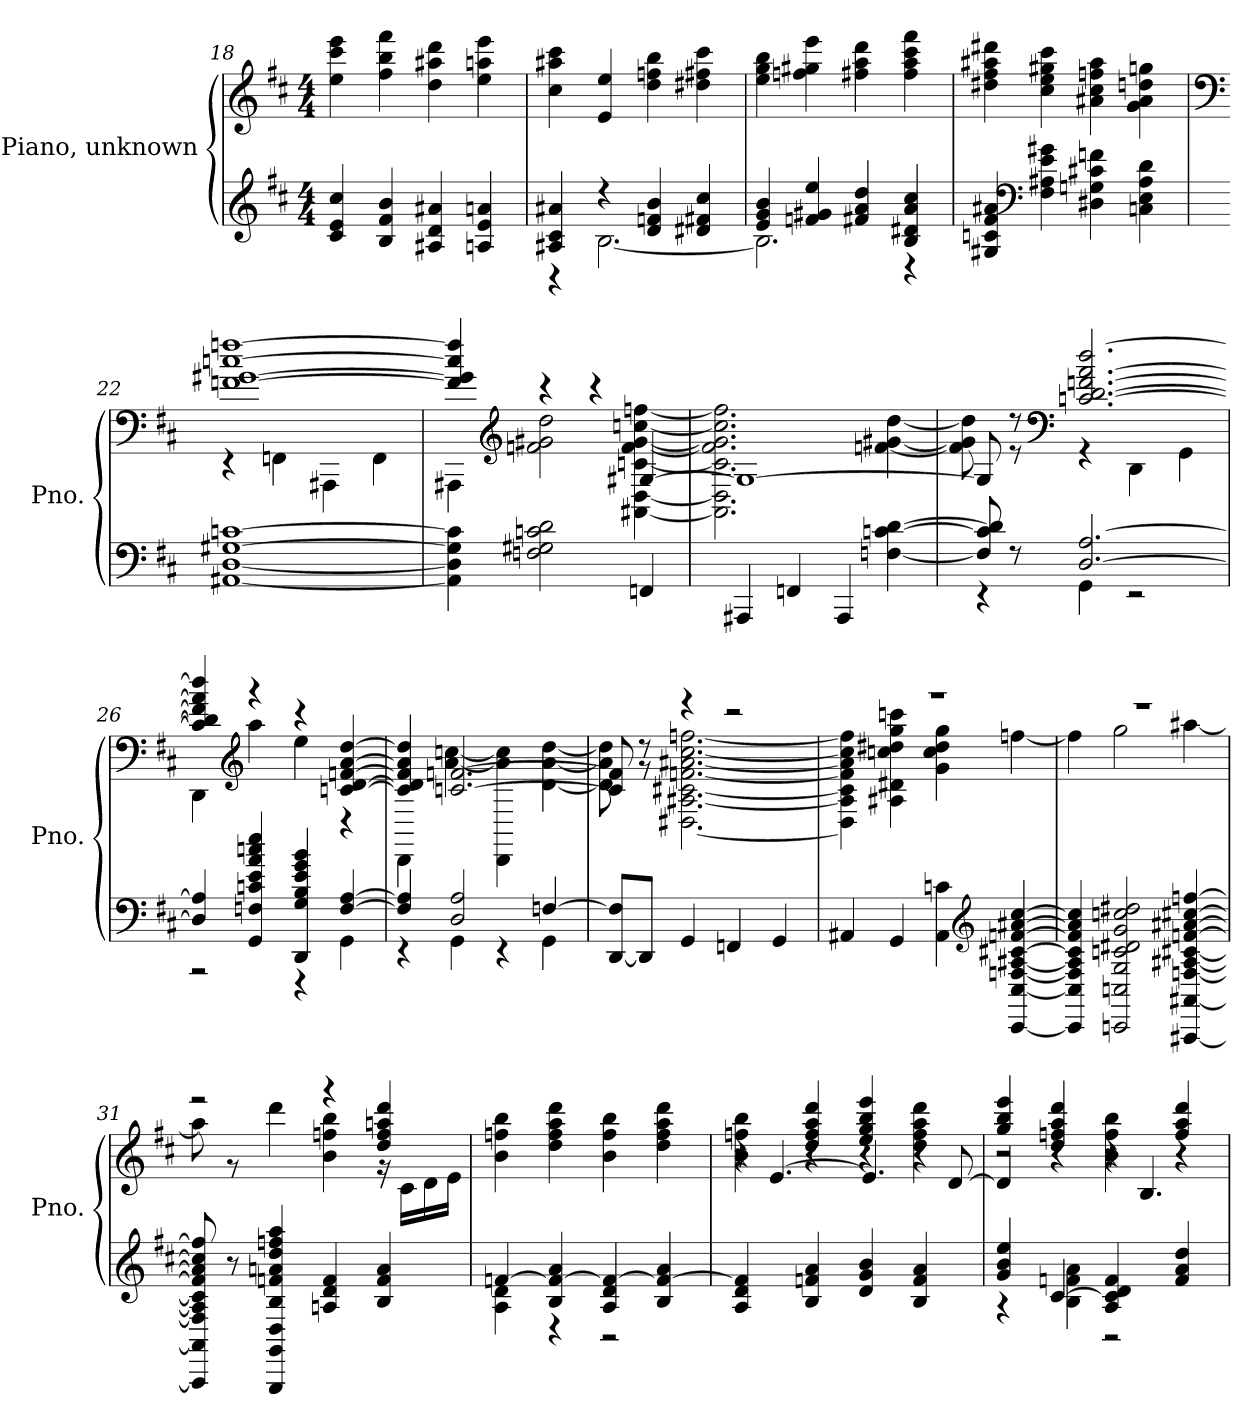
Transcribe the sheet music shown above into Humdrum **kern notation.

**kern	**kern
*part1	*part1
*staff2	*staff1
*I"Piano, unknown	*
*I'Pno.	*
*clefG2	*clefG2
*k[f#c#]	*k[f#c#]
*M4/4	*M4/4
=18	=18
4c#/ 4e/ 4cc#/	4ee\ 4ccc#\ 4eee\
4B/ 4f#/ 4b/	4ff#\ 4bb\ 4fff#\
4A#X/ 4d/ 4a#X/	4dd\ 4aa#X\ 4ddd\
4An/ 4e/ 4an/	4ee\ 4aan\ 4eee\
=19	=19
*^	*
4A#X/ 4c#/ 4a#X/	4r	4cc#\ 4aa#X\ 4ccc#\
4r	[2.B\	4e/ 4ee/
4d/ 4fn/ 4b/	.	4dd\ 4ffn\ 4bb\
4d#X/ 4f#X/ 4cc#/	.	4dd#X\ 4ff#X\ 4ccc#\
=20	=20	=20
4e/ 4g/ 4b/	2.B\]	4ee\ 4gg\ 4bb\
4fn/ 4g#X/ 4ee/	.	4ffn\ 4gg#X\ 4eee\
4f#X/ 4a/ 4dd/	.	4ff#X\ 4aa\ 4ddd\
4B/ 4d#X/ 4a/ 4cc#/	4r	4ff#\ 4aa\ 4ccc#\ 4fff#\
*v	*v	*
=21	=21
4G#X/ 4cn/ 4f#/ 4a#X/	4dd#X\ 4ff#\ 4aa#X\ 4ddd#X\
*clefF4	*
4F#\ 4A#X\ 4e\ 4g#X\	4cc#\ 4ee\ 4gg#X\ 4ccc#\
4D#X\ 4Gn\ 4c#X\ 4fn\	4a#X\ 4cc#\ 4ffn\ 4aa#\
4Cn\ 4E\ 4A#\ 4d\	4g\ 4a#\ 4ddn\ 4ggn\
!!LO:LB:g=z
=22	=22
*	*clefF4
*	*^
[1AA#X [1D [1G#X [1cn	[1fn [1g#X [1ccn [1ffn	4r
.	.	4FFn\
.	.	4AAA#X\
.	.	4FF\
=23	=23	=23
4AA#\] 4D\] 4G#\] 4c\]	4f/] 4g#/] 4cc/] 4ff/]	4AAA#X\
*	*clefG2	*
2Fn\ 2G#X\ 2cn\ 2d\	4r	2fn\ 2g#X\ 2dd\
.	4r	.
4FFn/	[4G#X/	[4AA#X\ [4D\ [4cn\ [4f\ [4g#\ [4ccn\ [4ffn\
=24	=24	=24
4AAA#X/	1G#_	2.AA#\] 2.D\] 2.c\] 2.f\] 2.g#\] 2.cc\] 2.ff\]
4FFn/	.	.
4AAA#/	.	.
[4Fn\ [4cn\ [4d\	.	[4fn\ [4g#X\ [4dd\
=25	=25	=25
*^	*	*
8F/] 8c/] 8d/]	4r	8G#/]	8f\] 8g#\] 8dd\]
8r	.	8r	8r
*	*	*clefF4	*
[2.D/ [2.A/	4GG\	[2.cn/ [2.d/ [2.fn/ [2.a/ [2.dd/	4r
.	2r	.	4DD\
.	.	.	4GG\
!!LO:LB:g=z	!!
=26	=26	=26	=26
4D/] 4A/]	2r	4c/] 4d/] 4f/] 4a/] 4dd/]	4DD\
*	*	*clefG2	*
4GG/ 4Fn/ 4cn/ 4e/ 4a/ 4ccn/ 4ee/	.	4r	4aa\
4DD/ 4G/ 4B/ 4e/ 4g/ 4b/	4r	4r	4ee\
[4F/ [4A/	4GG\	[4cn/ [4d/ [4fn/ [4a/ [4dd/	4r
=27	=27	=27	=27
4F/] 4A/]	4r	4c/] 4d/] 4f/] 4a/] 4dd/]	4DD\
2D/ 2A/	4GG\	[2.cn/ [2.fn/	[4a\ [4ccn\
.	4r	.	4DD\ 4a\] 4cc\]
[4Fn/	4GG\	.	[4d\ [4a\ [4dd\
*v	*v	*	*
=28	=28	=28
[8DD/ 8F/]L	8c/] 8f/]	8d\] 8a\] 8dd\]
8DD/J]	8r	8r
4GG/	4r	[2.D#X\ [2.A#X\ [2.c#X\ [2.fn\ [2.a#X\ [2.cc#\ [2.ffn\
4FFn/	2r	.
4GG/	.	.
=29	=29	=29
4AA#X/	1r	4D#\] 4A#\] 4c#\] 4f\] 4a#\] 4cc#\] 4ff\]
4GG/	.	4A#X\ 4d#X\ 4ccn\ 4dd#X\ 4gg\ 4cccn\
4AA#\ 4cn\	.	4g\ 4cc\ 4dd#\ 4gg\
*clefG2	*	*
[4CC#/ [4C#/ [4Fn/ [4A#X/ [4c#X/ [4fn/ [4a#X/ [4cc#/	.	[4ffn\
!!LO:LB:g=z	!!
=30	=30	=30
4CC#/] 4C#/] 4F/] 4A#/] 4c#/] 4f/] 4a#/] 4cc#/]	1r	4ff\]
2CCn/ 2Cn/ 2G/ 2cn/ 2d#X/ 2g/ 2ccn/ 2dd#X/	.	2gg\
[4AAA#X/ [4AA#X/ [4Fn/ [4A#X/ [4c#X/ [4fn/ [4a#X/ [4cc#X/ [4ffn/	.	[4aa#X\
=31	=31	=31
8AAA#/] 8AA#/] 8F/] 8A#/] 8c#/] 8f/] 8a#/] 8cc#/] 8ff/]	2r	8aa#\]
8r	.	8r
4GGG/ 4GG/ 4D/ 4B/ 4fn/ 4an/ 4dd/ 4ffn/ 4aa/	.	4ddd\
4An/ 4d/ 4f/	4r	4b\ 4ffn\ 4bb\
4B/ 4f/ 4a/	4dd/ 4ff/ 4aan/ 4ddd/	16r
.	.	16c#\LL
.	.	16d\
.	.	16e\JJ
*	*v	*v
=32	=32
*^	*
[4fn/	4A\ 4d\	4b\ 4ffn\ 4bb\
4B/ 4f/_ 4a/	4r	4dd\ 4ff\ 4aa\ 4ddd\
4A/ 4d/ 4f/_	2r	4b\ 4ff\ 4bb\
4B/ 4f/_ 4a/	.	4dd\ 4ff\ 4aa\ 4ddd\
*v	*v	*
=33	=33
*	*^
*	*	*^
4A/ 4d/ 4f/]	4r	4b\ 4ffn\ 4bb\	8r
.	.	.	[4.e/
4B/ 4fn/ 4a/	4dd/ 4ff/ 4aa/ 4ddd/	4r	.
4d/ 4g/ 4b/	4ee/ 4gg/ 4bb/ 4eee/	4r	4.e/]
4B/ 4f/ 4a/	4r	4dd\ 4ff\ 4aa\ 4ddd\	.
.	.	.	[8d/
!!LO:PB:g=z	!!	!!
=34	=34	=34	=34
*^	*	*	*
4g/ 4b/ 4ee/	4r	4gg/ 4bb/ 4eee/	2r	4d/]
[4c#/	4B\ 4fn\ 4a\	4dd/ 4ffn/ 4aa/ 4ddd/	.	4r
4A/ 4c#/] 4d/ 4f/	2r	4r	4b\ 4ff\ 4bb\	8r
.	.	.	.	4.B/
4f/ 4a/ 4dd/	.	4ff/ 4aa/ 4ddd/	4r	.
*v	*v	*	*	*
*	*v	*v	*v
=	=
*-	*-
